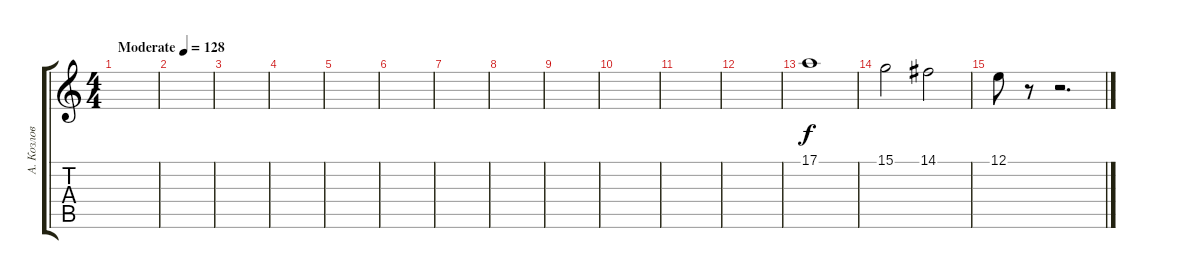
\track ("А. Козлов" "А. Козлов") {instrument synthstrings2}
\staff {score tabs}
\tuning (E4 B3 G3 D3 A2 E2) {hide}
\ts (4 4)
\tempo (128 "Moderate")
\clef g2
\ks c
|
|
|
|
|
|
|
|
|
|
|
|
17.1.1 |
15.1.2 14.1.2 |
12.1.8 r.8 r.2{d}
